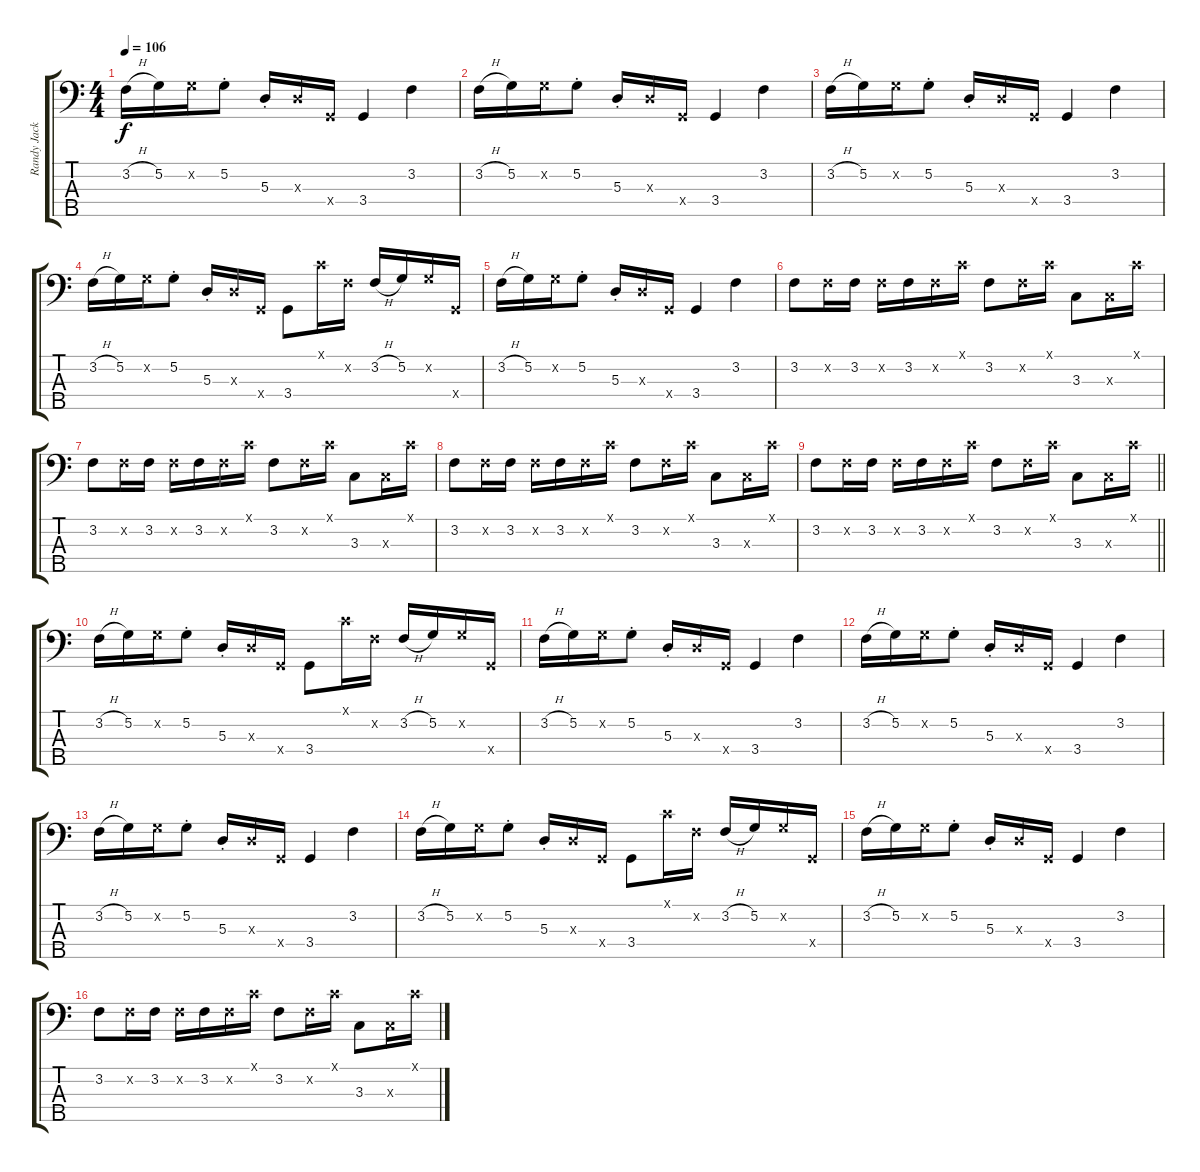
\track ("Randy Jackson (Bass)" "Randy Jack") {instrument slapbass1}
\staff {score tabs}
\tuning (G2 D2 A1 E1 B0) {hide}
\ts (4 4)
\tempo 106
\clef f4
\ks c
3.2{h}.16{dy f} 5.2.16 5.2{x}.16 5.2{st}.8 5.3{st}.16 5.3{x}.16 3.4{x}.16 3.4.4 3.2.4 |
3.2{h}.16 5.2.16 5.2{x}.16 5.2{st}.8 5.3{st}.16 5.3{x}.16 3.4{x}.16 3.4.4 3.2.4 |
3.2{h}.16 5.2.16 5.2{x}.16 5.2{st}.8 5.3{st}.16 5.3{x}.16 3.4{x}.16 3.4.4 3.2.4 |
3.2{h}.16 5.2.16 5.2{x}.16 5.2{st}.8 5.3{st}.16 5.3{x}.16 3.4{x}.16 3.4.8 5.1{x}.16 3.2{x}.16 3.2{h}.16 5.2.16 5.2{x}.16 3.4{x}.16 |
3.2{h}.16 5.2.16 5.2{x}.16 5.2{st}.8 5.3{st}.16 5.3{x}.16 3.4{x}.16 3.4.4 3.2.4 |
3.2.8 3.2{x}.16 3.2.16 3.2{x}.16 3.2.16 3.2{x}.16 5.1{x}.16 3.2.8 3.2{x}.16 5.1{x}.16 3.3.8 3.3{x}.16 5.1{x}.16 |
3.2.8 3.2{x}.16 3.2.16 3.2{x}.16 3.2.16 3.2{x}.16 5.1{x}.16 3.2.8 3.2{x}.16 5.1{x}.16 3.3.8 3.3{x}.16 5.1{x}.16 |
3.2.8 3.2{x}.16 3.2.16 3.2{x}.16 3.2.16 3.2{x}.16 5.1{x}.16 3.2.8 3.2{x}.16 5.1{x}.16 3.3.8 3.3{x}.16 5.1{x}.16 |
\barLineRight lightlight
3.2.8 3.2{x}.16 3.2.16 3.2{x}.16 3.2.16 3.2{x}.16 5.1{x}.16 3.2.8 3.2{x}.16 5.1{x}.16 3.3.8 3.3{x}.16 5.1{x}.16 |
3.2{h}.16 5.2.16 5.2{x}.16 5.2{st}.8 5.3{st}.16 5.3{x}.16 3.4{x}.16 3.4.8 5.1{x}.16 3.2{x}.16 3.2{h}.16 5.2.16 5.2{x}.16 3.4{x}.16 |
3.2{h}.16 5.2.16 5.2{x}.16 5.2{st}.8 5.3{st}.16 5.3{x}.16 3.4{x}.16 3.4.4 3.2.4 |
3.2{h}.16 5.2.16 5.2{x}.16 5.2{st}.8 5.3{st}.16 5.3{x}.16 3.4{x}.16 3.4.4 3.2.4 |
3.2{h}.16 5.2.16 5.2{x}.16 5.2{st}.8 5.3{st}.16 5.3{x}.16 3.4{x}.16 3.4.4 3.2.4 |
3.2{h}.16 5.2.16 5.2{x}.16 5.2{st}.8 5.3{st}.16 5.3{x}.16 3.4{x}.16 3.4.8 5.1{x}.16 3.2{x}.16 3.2{h}.16 5.2.16 5.2{x}.16 3.4{x}.16 |
3.2{h}.16 5.2.16 5.2{x}.16 5.2{st}.8 5.3{st}.16 5.3{x}.16 3.4{x}.16 3.4.4 3.2.4 |
3.2.8 3.2{x}.16 3.2.16 3.2{x}.16 3.2.16 3.2{x}.16 5.1{x}.16 3.2.8 3.2{x}.16 5.1{x}.16 3.3.8 3.3{x}.16 5.1{x}.16
